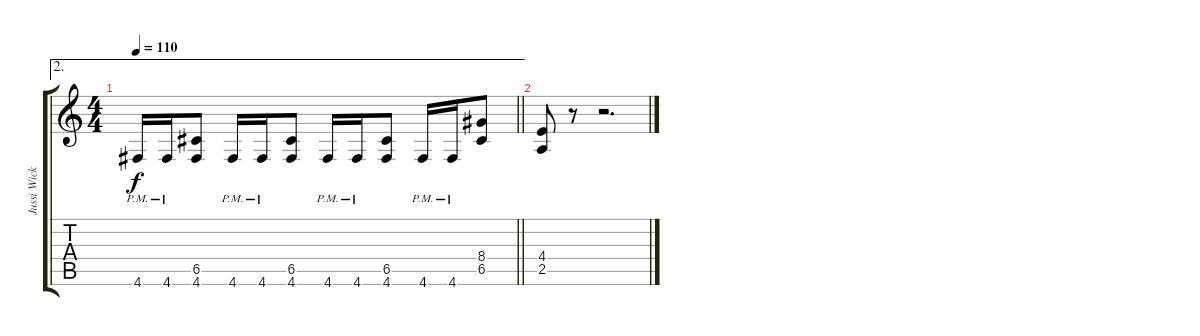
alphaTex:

\track ("Jussi Wickström" "Jussi Wick") {instrument distortionguitar}
\staff {score tabs}
\tuning (D4 A3 F3 C3 G2 D2) {hide}
\ae 2
\ts (4 4)
\tempo 110
\clef g2
\barLineRight lightlight
\ks c
4.6{pm}.16{dy f} 4.6{pm}.16 (6.5 4.6).8 4.6{pm}.16 4.6{pm}.16 (6.5 4.6).8 4.6{pm}.16 4.6{pm}.16 (6.5 4.6).8 4.6{pm}.16 4.6{pm}.16 (8.4 6.5).8 |
\section ("" "")
(4.4 2.5).8 r.8 r.2{d}
